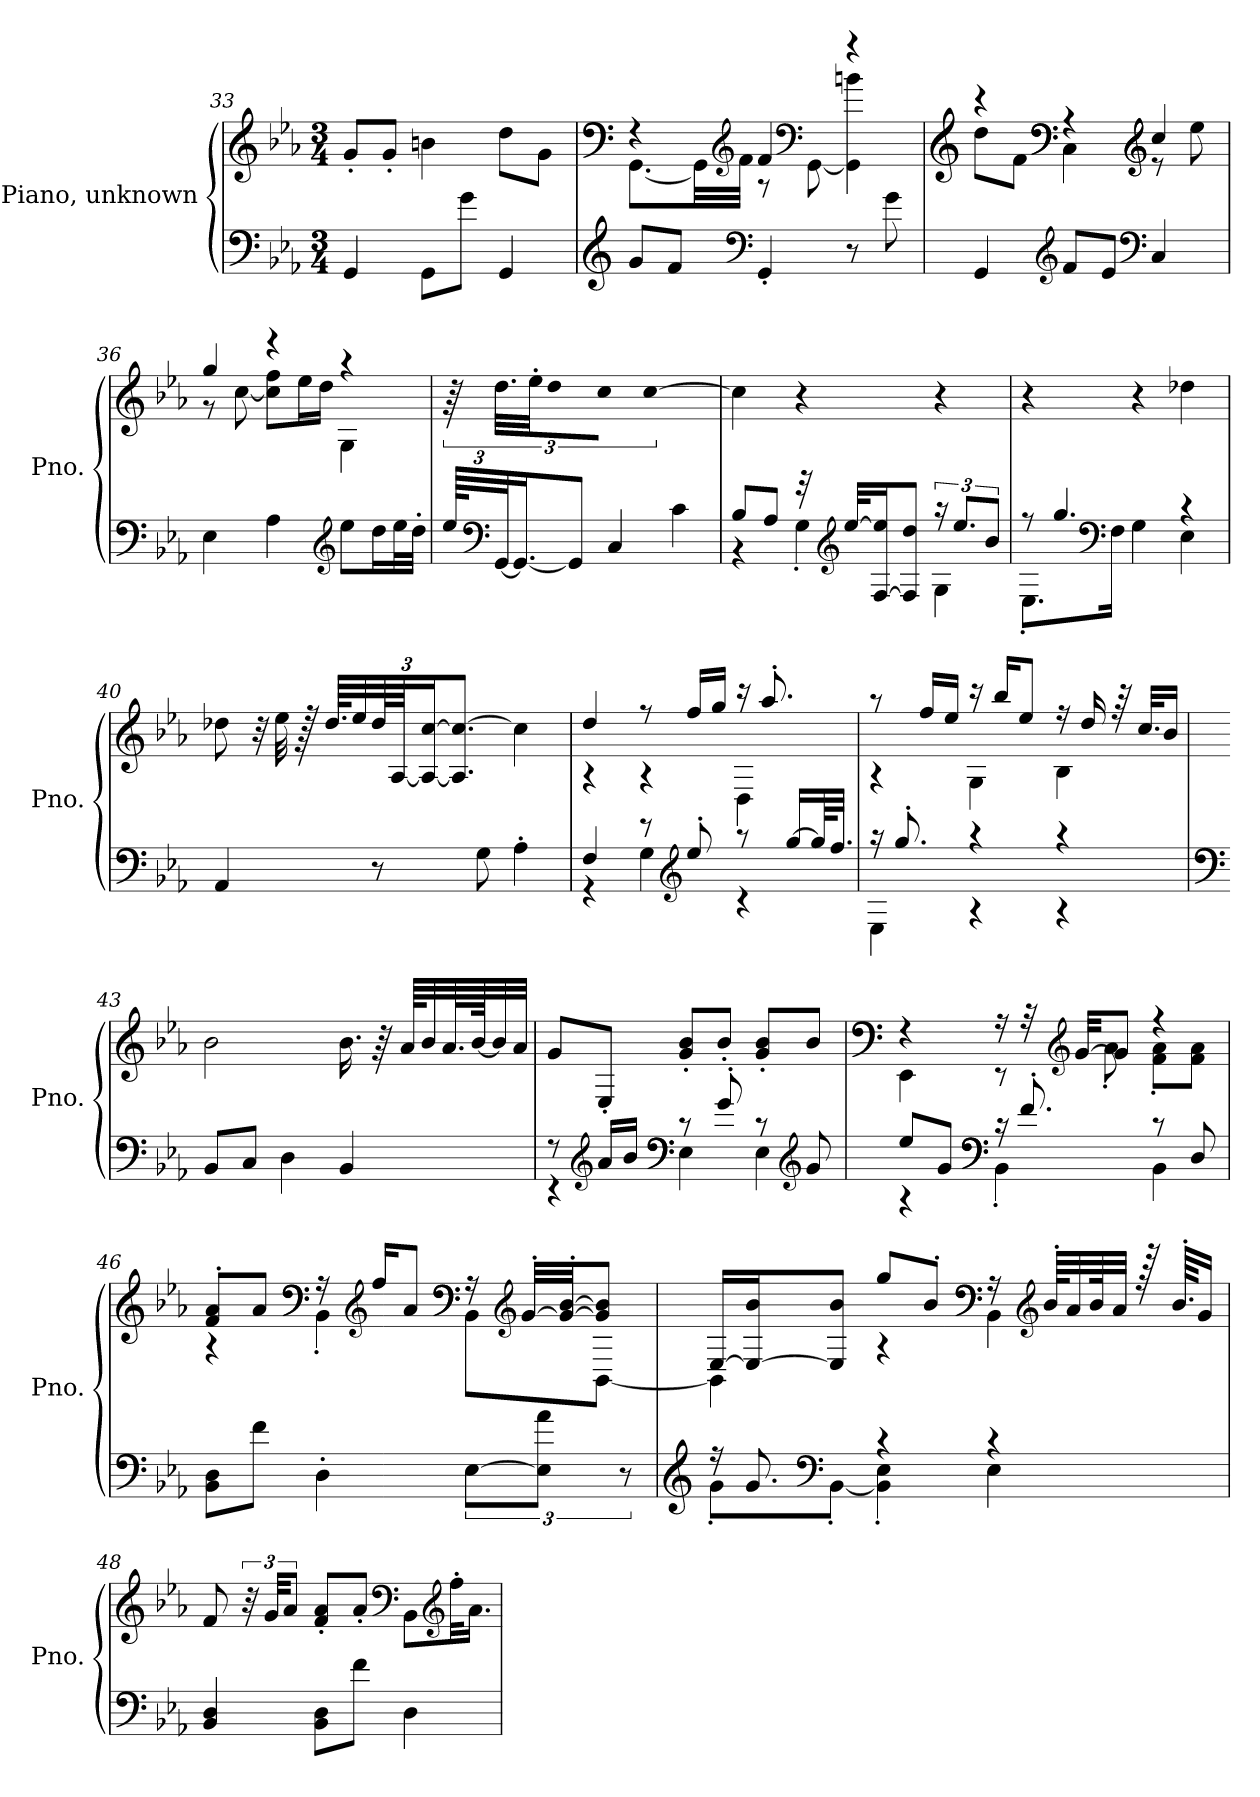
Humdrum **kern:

**kern	**kern
*part1	*part1
*staff2	*staff1
*I"Piano, unknown	*
*I'Pno.	*
*clefF4	*clefG2
*k[b-e-a-]	*k[b-e-a-]
*M3/4	*M3/4
=33	=33
4GG/	8g'/L
.	8g'/J
8GG\L	4bn\
8g\J	.
4GG/	8dd\L
.	8g\J
=34	=34
*clefG2	*clefF4
*	*^
8g/L	4r	[8.GG\L
8f/J	.	.
.	.	32GG\LL]
*	*clefG2	*
.	.	32f\JJJ
*clefF4	*	*
4GG'/	4f/	8r
*	*clefF4	*
.	.	[8GG\
8r	4r	4GG\] 4bn\
8g\	.	.
=35	=35	=35
*	*clefG2	*
4GG/	4r	8dd\L
.	.	8f\J
*clefG2	*clefF4	*
8f/L	4r	4C\
8e-/J	.	.
*clefF4	*clefG2	*
4C/	4cc/	8r
.	.	8ee-\
!!LO:LB:g=z	!!
=36	=36	=36
4E-\	4gg/	8r
.	.	[8cc\
4A-\	4r	8cc\] 8ff\L
.	.	16ee-\L
.	.	16dd\JJ
*clefG2	*	*
8ee-\L	4r	4G\
16dd\L	.	.
32ee-\L	.	.
32dd'\JJJ	.	.
*	*v	*v
=37	=37
*Xbrackettup	*
96ee-/KLLL	96r
*clefF4	*
[48GG/J	48.dd\LLL
16.GG/J_	.
.	48ee-'\J
.	16dd\J
8GG/J]	8cc\J
4C/	[2cc\
4c\	.
=38	=38
*^	*
8B-/L	4r	4cc\]
8A-/J	.	.
32r	4G'\	4r
*clefG2	*	*
[32ee-/KLL	.	.
[16F/ 16ee-/]J	.	.
8F/] 8dd/J	.	.
*brackettup	*	*
24r	4G\	4r
12.ee-/L	.	.
12b-/J	.	.
=39	=39	=39
8r	8.E-'\L	4r
4.gg/	.	.
*clefF4	*	*
.	16F\Jk	.
.	4G\	4r
4r	4E-\	4dd-X\
*v	*v	*
!!LO:LB:g=z
=40	=40
4AA-/	8dd-X\
.	32r
.	32ee-\
.	128r
.	64.dd-/KLLL
.	32ee-/
*	*Xbrackettup
8r	96dd-/L
.	[96A-/JJ
.	24A-/_ [24cc/J
.	8.A-/] 8.cc/_J
8G\	.
4A-'\	4cc\]
=41	=41
*^	*^
4F/	4r	4dd/	4r
8r	4G\	8r	4r
*clefG2	*	*	*
8ee-'/	.	16ff/LL	.
.	.	16gg/JJ	.
8r	4r	16r	4D\
.	.	8.aa-'/	.
[16gg/LL	.	.	.
64gg/KL]	.	.	.
32.ff/JJJ	.	.	.
=42	=42	=42	=42
16r	4E-\	8r	4r
8.gg'/	.	.	.
.	.	16ff/LL	.
.	.	16ee-/JJ	.
4r	4r	16r	4G\
.	.	16bb-/KL	.
.	.	8ee-/J	.
4r	4r	16r	4B-\
.	.	16dd/	.
.	.	64r	.
.	.	32.cc/KLL	.
.	.	16b-/JJ	.
*v	*v	*	*
*	*v	*v
!!LO:LB:g=z
=43	=43
*clefF4	*
8BB-/L	2b-\
8C/J	.
4D\	.
4BB-/	16.b-\
.	64r
.	64a-/KLLL
.	32b-/
.	64.a-/L
.	[128b-/JK
.	32b-/]
.	32a-/JJJ
=44	=44
*^	*
8r	4r	8g/L
*clefG2	*	*
16a-/LL	.	8E-'/J
16b-/JJ	.	.
*clefF4	*	*
8r	4E-\	8g/' 8b-/'L
8g'/	.	8b-'/J
8r	4E-\	8g/' 8b-/'L
*clefG2	*	*
8g/	.	8b-/J
=45	=45	=45
*	*	*clefF4
*	*	*^
8ee-/L	4r	4r	4EE-\
8g/J	.	.	.
*clefF4	*	*	*
16r	4BB-'\	16r	8r
8.f'/	.	32r	.
*	*	*clefG2	*
.	.	[32g/KKL	.
.	.	8g/J]	8a-'\
8r	4BB-\	4r	8f\' 8a-\'L
8D/	.	.	8f\ 8a-\J
*v	*v	*	*
!!LO:PB:g=z	!!
=46	=46	=46
8BB-\ 8D\L	8f/' 8a-/'L	4r
8f\J	8a-/J	.
*	*clefF4	*
4D'\	16r	4BB-'\
*	*clefG2	*
.	16ff/KL	.
.	8a-/J	.
*	*clefF4	*
[12E-\L	16r	8BB-\L
*	*clefG2	*
.	[32g'/LLL	.
12E-\] 12a-\J	.	.
.	32g/_' [32b-/'JJ	.
.	8g/] 8b-/]J	[8BB-\J
12r	.	.
=47	=47	=47
*clefG2	*	*
*^	*	*
16r	8g'\L	[16E-/LL	4BB-\]
8.g/	.	16E-/_ 16b-/J	.
*clefF4	*	*	*
.	[8BB-'\J	8E-/] 8b-/J	.
4r	4BB-\]' 4E-\'	8gg/L	4r
.	.	8b-'/J	.
*	*	*clefF4	*
4r	4E-\	16r	4BB-\
*	*	*clefG2	*
.	.	64b-'/KLLL	.
.	.	32a-/	.
.	.	64b-/K	.
.	.	32a-/JJJ	.
.	.	128r	.
.	.	64.b-'/KKLL	.
.	.	16g/JJ	.
*v	*v	*	*
*	*v	*v
!!LO:LB:g=z
=48	=48
4BB-/ 4D/	8f/
*	*brackettup
.	48r
.	48g/KKL
.	12a-/J
8BB-\ 8D\L	8f/' 8a-/'L
8f\J	8a-'/J
*	*clefF4
4D\	8BB-\L
*	*clefG2
.	32ff'\KL
.	16.a-\JJ
=	=
*-	*-
